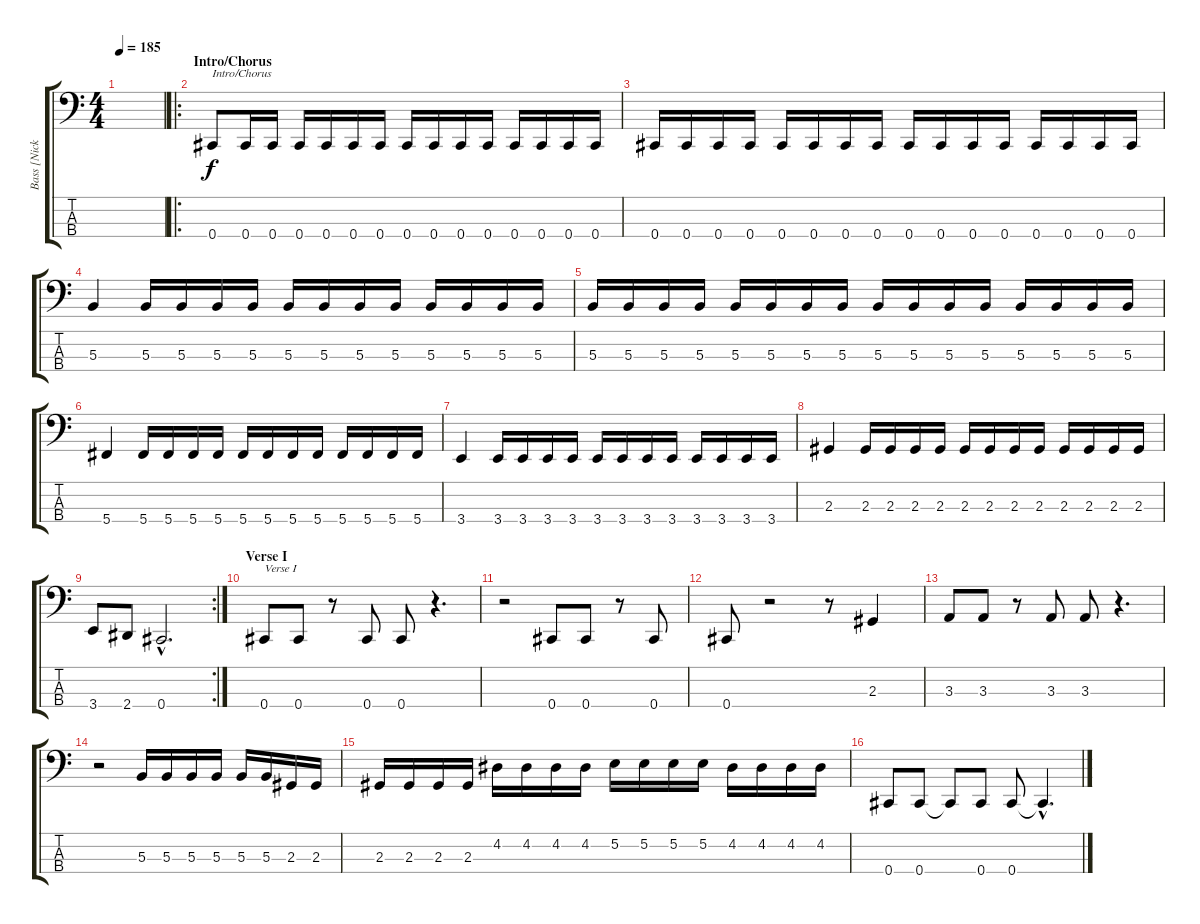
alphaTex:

\track ("Bass [Nicklasson]" "Bass [Nick") {instrument electricbasspick}
\staff {score tabs}
\tuning (E2 B1 Gb1 Db1) {hide}
\ts (4 4)
\tempo 185
\clef f4
\ks c
|
\ro
\section ("" "Intro/Chorus")
0.4.8{txt "Intro/Chorus"} 0.4.16 0.4.16 0.4.16 0.4.16 0.4.16 0.4.16 0.4.16 0.4.16 0.4.16 0.4.16 0.4.16 0.4.16 0.4.16 0.4.16 |
0.4.16 0.4.16 0.4.16 0.4.16 0.4.16 0.4.16 0.4.16 0.4.16 0.4.16 0.4.16 0.4.16 0.4.16 0.4.16 0.4.16 0.4.16 0.4.16 |
5.3.4 5.3.16 5.3.16 5.3.16 5.3.16 5.3.16 5.3.16 5.3.16 5.3.16 5.3.16 5.3.16 5.3.16 5.3.16 |
5.3.16 5.3.16 5.3.16 5.3.16 5.3.16 5.3.16 5.3.16 5.3.16 5.3.16 5.3.16 5.3.16 5.3.16 5.3.16 5.3.16 5.3.16 5.3.16 |
5.4.4 5.4.16 5.4.16 5.4.16 5.4.16 5.4.16 5.4.16 5.4.16 5.4.16 5.4.16 5.4.16 5.4.16 5.4.16 |
3.4.4 3.4.16 3.4.16 3.4.16 3.4.16 3.4.16 3.4.16 3.4.16 3.4.16 3.4.16 3.4.16 3.4.16 3.4.16 |
2.3.4 2.3.16 2.3.16 2.3.16 2.3.16 2.3.16 2.3.16 2.3.16 2.3.16 2.3.16 2.3.16 2.3.16 2.3.16 |
\rc 2
3.4.8 2.4.8 0.4{hac}.2{d} |
\section ("" "Verse I")
0.4.8{txt "Verse I"} 0.4.8 r.8 0.4.8 0.4.8 r.4{d} |
r.2 0.4.8 0.4.8 r.8 0.4.8 |
0.4.8 r.2 r.8 2.3.4 |
3.3.8 3.3.8 r.8 3.3.8 3.3.8 r.4{d} |
r.2 5.3.16 5.3.16 5.3.16 5.3.16 5.3.16 5.3.16 2.3.16 2.3.16 |
2.3.16 2.3.16 2.3.16 2.3.16 4.2.16 4.2.16 4.2.16 4.2.16 5.2.16 5.2.16 5.2.16 5.2.16 4.2.16 4.2.16 4.2.16 4.2.16 |
0.4.8 0.4.8 0.4{t}.8 0.4.8 0.4.8 0.4{hac t}.4{d}
